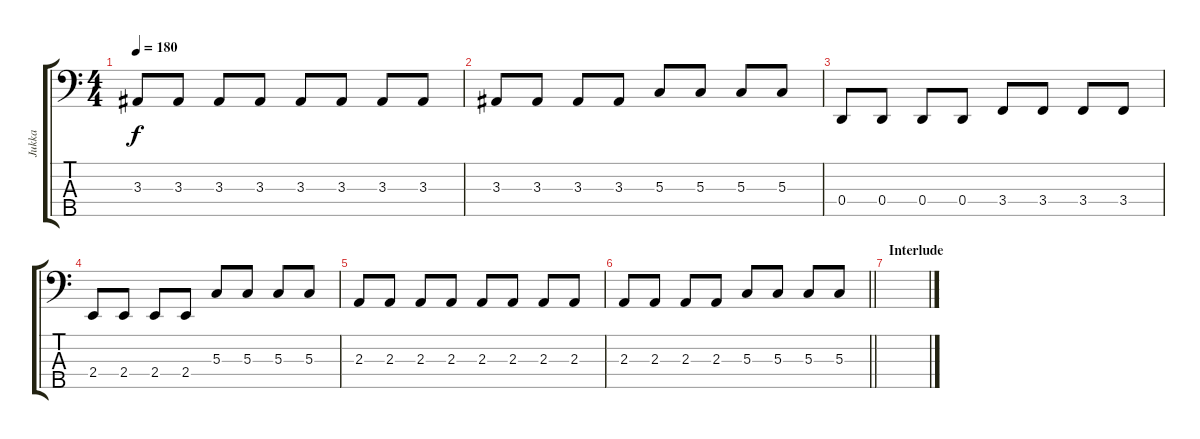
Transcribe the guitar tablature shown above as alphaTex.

\track ("Jukka" "Jukka") {instrument electricbasspick}
\staff {score tabs}
\tuning (F2 C2 G1 D1 A0) {hide}
\ts (4 4)
\tempo 180
\clef f4
\ks c
3.3.8{dy f} 3.3.8 3.3.8 3.3.8 3.3.8 3.3.8 3.3.8 3.3.8 |
3.3.8 3.3.8 3.3.8 3.3.8 5.3.8 5.3.8 5.3.8 5.3.8 |
0.4.8 0.4.8 0.4.8 0.4.8 3.4.8 3.4.8 3.4.8 3.4.8 |
2.4.8 2.4.8 2.4.8 2.4.8 5.3.8 5.3.8 5.3.8 5.3.8 |
2.3.8 2.3.8 2.3.8 2.3.8 2.3.8 2.3.8 2.3.8 2.3.8 |
\barLineRight lightlight
2.3.8 2.3.8 2.3.8 2.3.8 5.3.8 5.3.8 5.3.8 5.3.8 |
\section ("" "Interlude")
